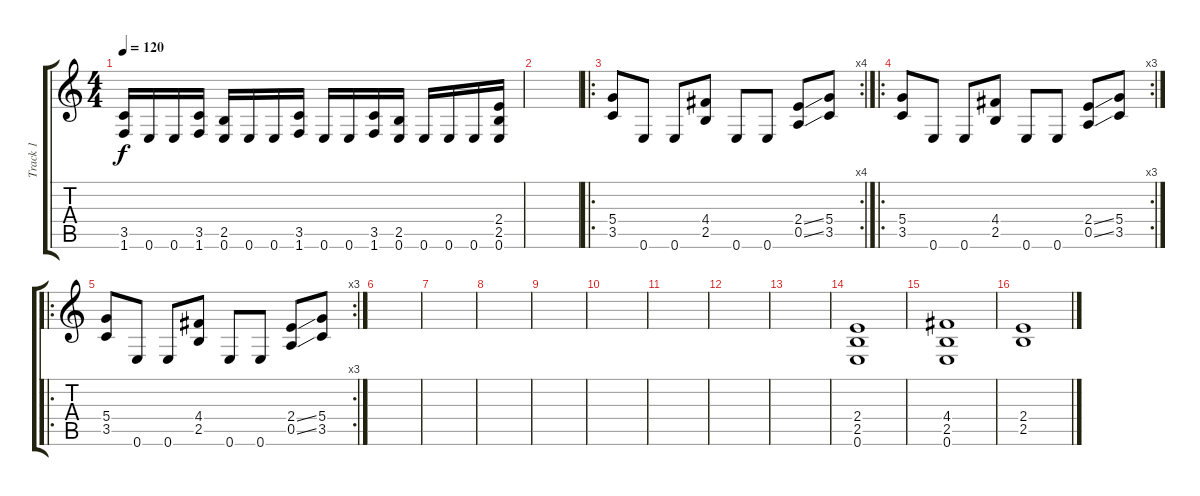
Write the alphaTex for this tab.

\track ("Track 1" "Track 1") {instrument distortionguitar}
\staff {score tabs}
\tuning (E4 B3 G3 D3 A2 E2) {hide}
\ts (4 4)
\tempo 120
\clef g2
\ks c
(3.5 1.6).16{dy f} 0.6.16 0.6.16 (3.5 1.6).16 (2.5 0.6).16 0.6.16 0.6.16 (3.5 1.6).16 0.6.16 0.6.16 (3.5 1.6).16 (2.5 0.6).16 0.6.16 0.6.16 0.6.16 (2.4 2.5 0.6).16 |
|
\ro
\rc 4
(5.4 3.5).8{volume 0} 0.6.8 0.6.8 (4.4 2.5).8 0.6.8 0.6.8 (2.4{ss} 0.5{ss}).8 (5.4 3.5).8 |
\ro
\rc 3
(5.4 3.5).8 0.6.8 0.6.8 (4.4 2.5).8 0.6.8 0.6.8 (2.4{ss} 0.5{ss}).8 (5.4 3.5).8 |
\ro
\rc 3
(5.4 3.5).8 0.6.8 0.6.8 (4.4 2.5).8 0.6.8 0.6.8 (2.4{ss} 0.5{ss}).8 (5.4 3.5).8 |
|
|
|
|
|
|
|
|
(2.4 2.5 0.6).1{instrument distortionguitar} |
(4.4 2.5 0.6).1 |
(2.4 2.5).1
